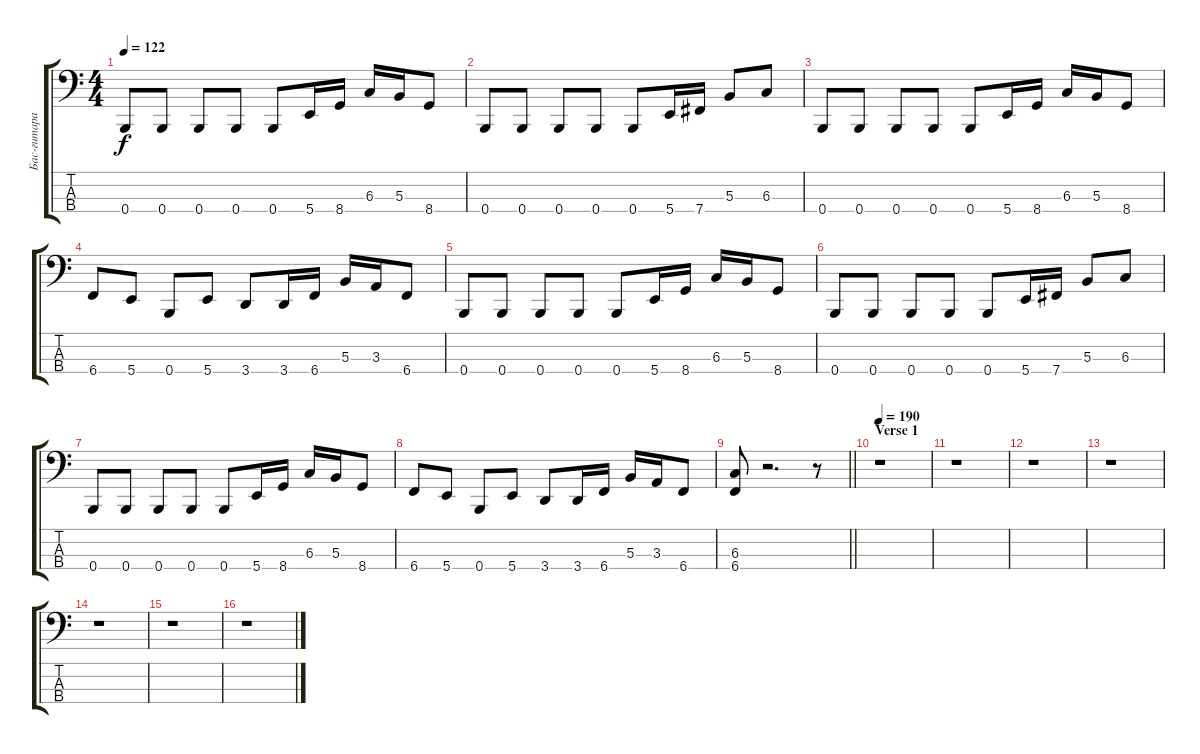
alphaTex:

\track ("Бас-гитара Araya" "Бас-гитара") {instrument electricbasspick}
\staff {score tabs}
\tuning (E2 B1 Gb1 B0) {hide}
\ts (4 4)
\tempo 122
\clef f4
\ks c
0.4.8{dy f} 0.4.8 0.4.8 0.4.8 0.4.8 5.4.16 8.4.16 6.3.16 5.3.16 8.4.8 |
0.4.8 0.4.8 0.4.8 0.4.8 0.4.8 5.4.16 7.4.16 5.3.8 6.3.8 |
0.4.8 0.4.8 0.4.8 0.4.8 0.4.8 5.4.16 8.4.16 6.3.16 5.3.16 8.4.8 |
6.4.8 5.4.8 0.4.8 5.4.8 3.4.8 3.4.16 6.4.16 5.3.16 3.3.16 6.4.8 |
0.4.8 0.4.8 0.4.8 0.4.8 0.4.8 5.4.16 8.4.16 6.3.16 5.3.16 8.4.8 |
0.4.8 0.4.8 0.4.8 0.4.8 0.4.8 5.4.16 7.4.16 5.3.8 6.3.8 |
0.4.8 0.4.8 0.4.8 0.4.8 0.4.8 5.4.16 8.4.16 6.3.16 5.3.16 8.4.8 |
6.4.8 5.4.8 0.4.8 5.4.8 3.4.8 3.4.16 6.4.16 5.3.16 3.3.16 6.4.8 |
\barLineRight lightlight
(6.3 6.4).8 r.2{d} r.8 |
\section ("" "Verse 1")
\tempo 190
r.1 |
r.1 |
r.1 |
r.1 |
r.1 |
r.1 |
r.1
